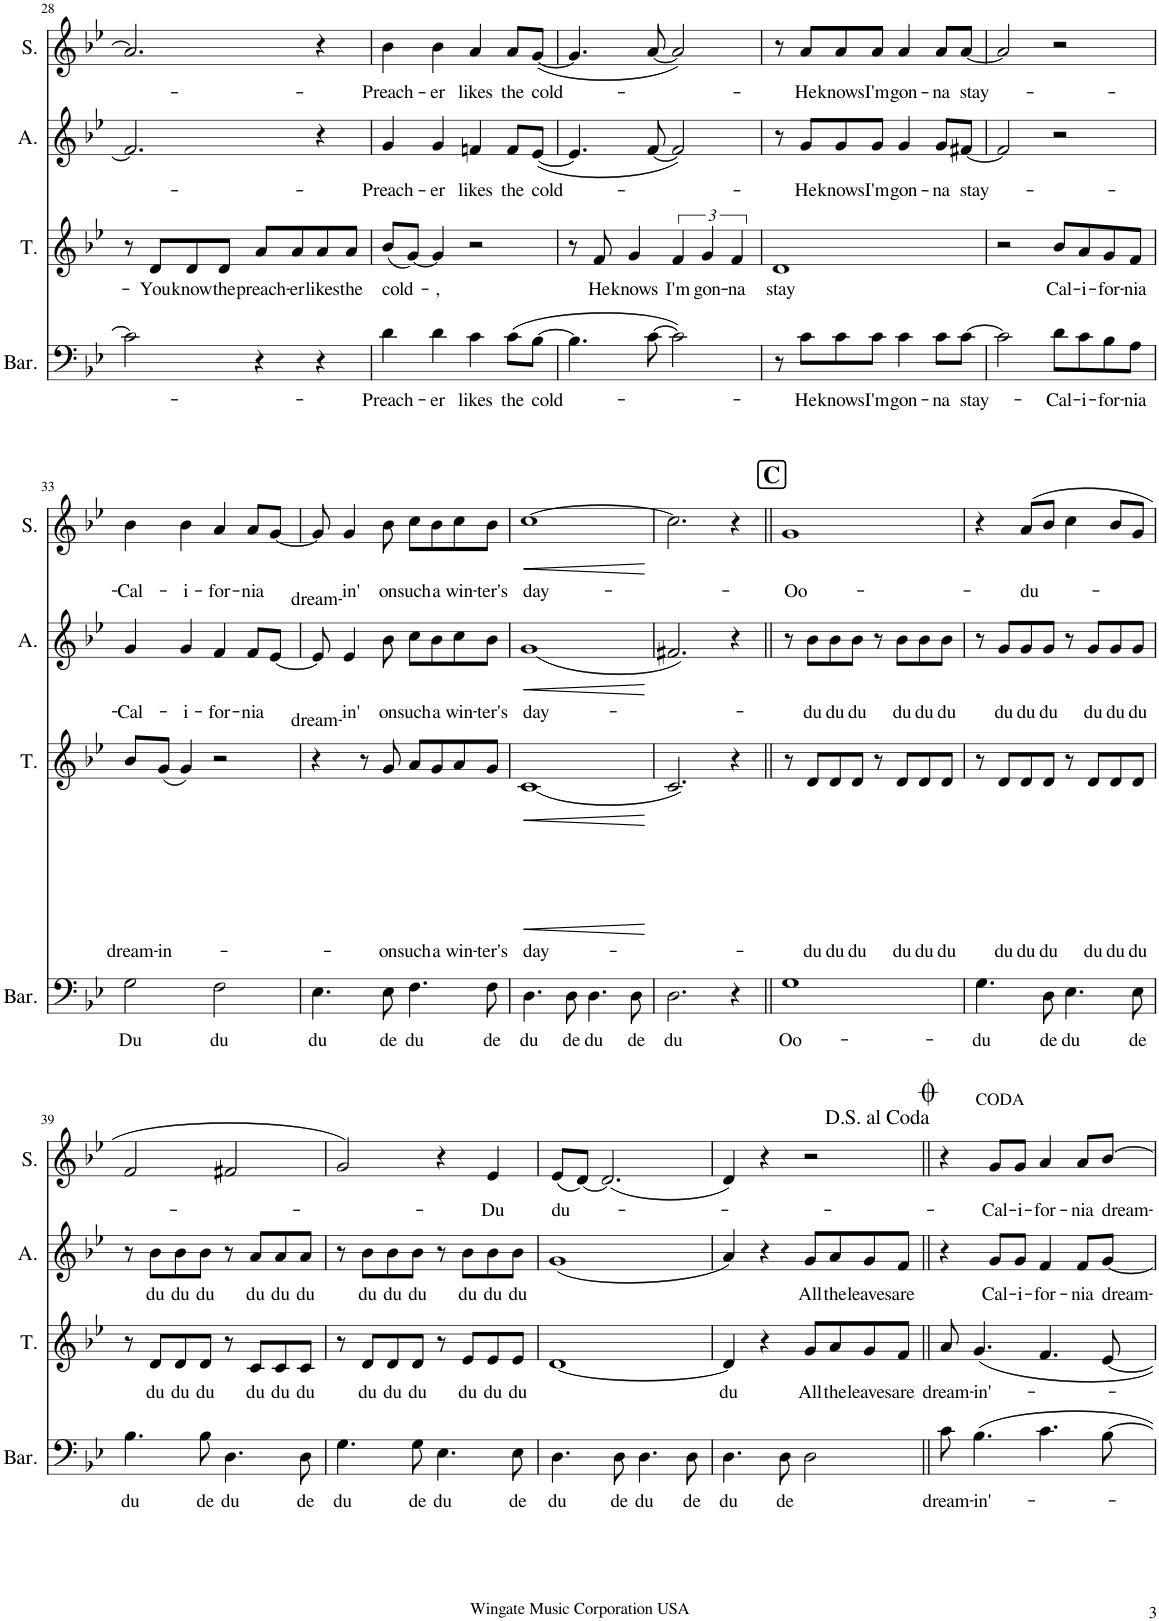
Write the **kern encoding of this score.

**kern	**text	**kern	**text	**dynam	**kern	**text	**dynam	**kern	**text	**dynam
*part4	*part4	*part3	*part3	*part3	*part2	*part2	*part2	*part1	*part1	*part1
*staff4	*staff4	*staff3	*staff3	*staff3	*staff2	*staff2	*staff2	*staff1	*staff1	*staff1
*I"Baritone	*	*I"Tenor	*	*	*I"Alto	*	*	*I"Soprano	*	*
*I'Bar.	*	*I'T.	*	*	*I'A.	*	*	*I'S.	*	*
!!LO:PB:g=z
*clefF4	*	*clefG2	*	*	*clefG2	*	*	*clefG2	*	*
*k[b-e-]	*	*k[b-e-]	*	*	*k[b-e-]	*	*	*k[b-e-]	*	*
*M4/4	*	*M4/4	*	*	*M4/4	*	*	*M4/4	*	*
=28	=28	=28	=28	=28	=28	=28	=28	=28	=28	=28
2c\]	.	8r	.	.	2.f#/]	.	.	2.a/]	.	.
!	!	!	!LO:LY:b	!	!	!	!	!	!	!
.	.	8d/L	You	.	.	.	.	.	.	.
!	!	!	!LO:LY:b	!	!	!	!	!	!	!
.	.	8d/	know	.	.	.	.	.	.	.
!	!	!	!LO:LY:b	!	!	!	!	!	!	!
.	.	8d/J	the	.	.	.	.	.	.	.
!	!	!	!LO:LY:b	!	!	!	!	!	!	!
4r	.	8a/L	preach-	.	.	.	.	.	.	.
!	!	!	!LO:LY:b	!	!	!	!	!	!	!
.	.	8a/	-er	.	.	.	.	.	.	.
!	!	!	!LO:LY:b	!	!	!	!	!	!	!
4r	.	8a/	likes	.	4r	.	.	4r	.	.
!	!	!	!LO:LY:b	!	!	!	!	!	!	!
.	.	8a/J	the	.	.	.	.	.	.	.
=29	=29	=29	=29	=29	=29	=29	=29	=29	=29	=29
!	!LO:LY:b	!	!LO:LY:b	!	!	!LO:LY:b	!	!	!LO:LY:b	!
4d\	-Preach-	(8b-/L	cold-	.	4g/	-Preach-	.	4b-\	-Preach-	.
.	.	[8g/J)	.	.	.	.	.	.	.	.
!	!LO:LY:b	!	!LO:LY:b	!	!	!LO:LY:b	!	!	!LO:LY:b	!
4d\	-er	4g/]	-,	.	4g/	-er	.	4b-\	-er	.
!	!LO:LY:b	!	!	!	!	!LO:LY:b	!	!	!LO:LY:b	!
4c\	likes	2r	.	.	4fn/	likes	.	4a/	likes	.
!	!LO:LY:b	!	!	!	!	!LO:LY:b	!	!	!LO:LY:b	!
(8c\L	the	.	.	.	8f/L	the	.	8a/L	the	.
!	!LO:LY:b	!	!	!	!	!LO:LY:b	!	!	!LO:LY:b	!
[8B-\J	cold-	.	.	.	([8e-/J	cold-	.	([8g/J	cold-	.
=30	=30	=30	=30	=30	=30	=30	=30	=30	=30	=30
4.B-\]	.	8r	.	.	4.e-/]	.	.	4.g/]	.	.
!	!	!	!LO:LY:b	!	!	!	!	!	!	!
.	.	8f/	He	.	.	.	.	.	.	.
!	!	!	!LO:LY:b	!	!	!	!	!	!	!
.	.	4g/	knows	.	.	.	.	.	.	.
[8c\	.	.	.	.	[8f/	.	.	[8a/	.	.
!	!	!	!LO:LY:b	!	!	!	!	!	!	!
2c\])	.	6f/	I'm	.	2f/])	.	.	2a/])	.	.
!	!	!	!LO:LY:b	!	!	!	!	!	!	!
.	.	6g/	gon-	.	.	.	.	.	.	.
!	!	!	!LO:LY:b	!	!	!	!	!	!	!
.	.	6f/	-na	.	.	.	.	.	.	.
=31	=31	=31	=31	=31	=31	=31	=31	=31	=31	=31
!	!	!	!LO:LY:b	!	!	!	!	!	!	!
8r	.	1d	stay	.	8r	.	.	8r	.	.
!	!LO:LY:b	!	!	!	!	!LO:LY:b	!	!	!LO:LY:b	!
8c\L	He	.	.	.	8g/L	He	.	8a/L	He	.
!	!LO:LY:b	!	!	!	!	!LO:LY:b	!	!	!LO:LY:b	!
8c\	knows	.	.	.	8g/	knows	.	8a/	knows	.
!	!LO:LY:b	!	!	!	!	!LO:LY:b	!	!	!LO:LY:b	!
8c\J	I'm	.	.	.	8g/J	I'm	.	8a/J	I'm	.
!	!LO:LY:b	!	!	!	!	!LO:LY:b	!	!	!LO:LY:b	!
4c\	gon-	.	.	.	4g/	gon-	.	4a/	gon-	.
!	!LO:LY:b	!	!	!	!	!LO:LY:b	!	!	!LO:LY:b	!
8c\L	-na	.	.	.	8g/L	-na	.	8a/L	-na	.
!	!LO:LY:b	!	!	!	!	!LO:LY:b	!	!	!LO:LY:b	!
[8c\J	stay-	.	.	.	[8f#X/J	stay-	.	[8a/J	stay-	.
=32	=32	=32	=32	=32	=32	=32	=32	=32	=32	=32
2c\]	.	2r	.	.	2f#/]	.	.	2a/]	.	.
!	!LO:LY:b	!	!LO:LY:b	!	!	!	!	!	!	!
8d\L	Cal-	8b-/L	Cal-	.	2r	.	.	2r	.	.
!	!LO:LY:b	!	!LO:LY:b	!	!	!	!	!	!	!
8c\	-i-	8a/	-i-	.	.	.	.	.	.	.
!	!LO:LY:b	!	!LO:LY:b	!	!	!	!	!	!	!
8B-\	-for-	8g/	-for-	.	.	.	.	.	.	.
!	!LO:LY:b	!	!LO:LY:b	!	!	!	!	!	!	!
8A\J	-nia	8f/J	-nia	.	.	.	.	.	.	.
!!LO:LB:g=z
=33	=33	=33	=33	=33	=33	=33	=33	=33	=33	=33
!	!LO:LY:b	!	!LO:LY:b	!	!	!LO:LY:b	!	!	!LO:LY:b	!
2G\	Du	8b-/L	dream-	.	4g/	Cal-	.	4b-\	Cal-	.
!	!	!	!LO:LY:b	!	!	!	!	!	!	!
.	.	(8g/J	-in-	.	.	.	.	.	.	.
!	!	!	!	!	!	!LO:LY:b	!	!	!LO:LY:b	!
.	.	4g/)	.	.	4g/	-i-	.	4b-\	-i-	.
!	!LO:LY:b	!	!	!	!	!LO:LY:b	!	!	!LO:LY:b	!
2F\	du	2r	.	.	4f/	-for-	.	4a/	-for-	.
!	!	!	!	!	!	!LO:LY:b	!	!	!LO:LY:b	!
.	.	.	.	.	8f/L	-nia	.	8a/L	-nia	.
!	!	!	!	!	!	!LO:LY:b	!	!	!LO:LY:b	!
.	.	.	.	.	[8e-/J	dream-	.	[8g/J	dream-	.
=34	=34	=34	=34	=34	=34	=34	=34	=34	=34	=34
!	!LO:LY:b	!	!	!	!	!	!	!	!	!
4.E-\	du	4r	.	.	8e-/]	.	.	8g/]	.	.
!	!	!	!	!	!	!LO:LY:b	!	!	!LO:LY:b	!
.	.	.	.	.	4e-/	-in'	.	4g/	-in'	.
.	.	8r	.	.	.	.	.	.	.	.
!	!LO:LY:b	!	!LO:LY:b	!	!	!LO:LY:b	!	!	!LO:LY:b	!
8E-\	de	8g/	on	.	8b-\	on	.	8b-\	on	.
!	!LO:LY:b	!	!LO:LY:b	!	!	!LO:LY:b	!	!	!LO:LY:b	!
4.F\	du	8a/L	such	.	8cc\L	such	.	8cc\L	such	.
!	!	!	!LO:LY:b	!	!	!LO:LY:b	!	!	!LO:LY:b	!
.	.	8g/	a	.	8b-\	a	.	8b-\	a	.
!	!	!	!LO:LY:b	!	!	!LO:LY:b	!	!	!LO:LY:b	!
.	.	8a/	win-	.	8cc\	win-	.	8cc\	win-	.
!	!LO:LY:b	!	!LO:LY:b	!	!	!LO:LY:b	!	!	!LO:LY:b	!
8F\	de	8g/J	-ter's	.	8b-\J	-ter's	.	8b-\J	-ter's	.
=35	=35	=35	=35	=35	=35	=35	=35	=35	=35	=35
!	!LO:LY:b	!	!LO:LY:b	!LO:HP:b	!	!	!	!	!	!
!	!	!	!	!LO:HP:n=1:b	!	!LO:LY:b	!LO:HP:b	!	!LO:LY:b	!LO:HP:b
4.D\	du	(1c	day-	< <	(1g	day-	<	[1cc	day-	<
!	!LO:LY:b	!	!	!	!	!	!	!	!	!
8D\	de	.	.	.	.	.	.	.	.	.
!	!LO:LY:b	!	!	!	!	!	!	!	!	!
4.D\	du	.	.	.	.	.	.	.	.	.
!	!LO:LY:b	!	!	!	!	!	!	!	!	!
8D\	de	.	.	.	.	.	.	.	.	.
.	.	.	.	[	.	.	[	.	.	[
=36	=36	=36	=36	=36	=36	=36	=36	=36	=36	=36
!	!LO:LY:b	!	!	!	!	!	!	!	!	!
2.D\	du	2.c/)	.	.	2.f#X/)	.	.	2.cc\]	.	.
4r	.	4r	.	[	4r	.	.	4r	.	.
!!LO:REH:place=s1:a:B:cj:fs=14:t=C
=37||	=37||	=37||	=37||	=37||	=37||	=37||	=37||	=37||	=37||	=37||
!	!LO:LY:b	!	!	!	!	!	!	!	!LO:LY:b	!
1G	Oo-	8r	.	.	8r	.	.	1g	Oo-	.
!	!	!	!LO:LY:b	!	!	!LO:LY:b	!	!	!	!
.	.	8d/L	du	.	8b-\L	du	.	.	.	.
!	!	!	!LO:LY:b	!	!	!LO:LY:b	!	!	!	!
.	.	8d/	du	.	8b-\	du	.	.	.	.
!	!	!	!LO:LY:b	!	!	!LO:LY:b	!	!	!	!
.	.	8d/J	du	.	8b-\J	du	.	.	.	.
.	.	8r	.	.	8r	.	.	.	.	.
!	!	!	!LO:LY:b	!	!	!LO:LY:b	!	!	!	!
.	.	8d/L	du	.	8b-\L	du	.	.	.	.
!	!	!	!LO:LY:b	!	!	!LO:LY:b	!	!	!	!
.	.	8d/	du	.	8b-\	du	.	.	.	.
!	!	!	!LO:LY:b	!	!	!LO:LY:b	!	!	!	!
.	.	8d/J	du	.	8b-\J	du	.	.	.	.
=38	=38	=38	=38	=38	=38	=38	=38	=38	=38	=38
!	!LO:LY:b	!	!	!	!	!	!	!	!	!
4.G\	du	8r	.	.	8r	.	.	4r	.	.
!	!	!	!LO:LY:b	!	!	!LO:LY:b	!	!	!	!
.	.	8d/L	du	.	8g/L	du	.	.	.	.
!	!	!	!LO:LY:b	!	!	!LO:LY:b	!	!	!LO:LY:b	!
.	.	8d/	du	.	8g/	du	.	(8a/L	-du-	.
!	!LO:LY:b	!	!LO:LY:b	!	!	!LO:LY:b	!	!	!	!
8D\	de	8d/J	du	.	8g/J	du	.	8b-/J	.	.
!	!LO:LY:b	!	!	!	!	!	!	!	!	!
4.E-\	du	8r	.	.	8r	.	.	4cc\	.	.
!	!	!	!LO:LY:b	!	!	!LO:LY:b	!	!	!	!
.	.	8d/L	du	.	8g/L	du	.	.	.	.
!	!	!	!LO:LY:b	!	!	!LO:LY:b	!	!	!	!
.	.	8d/	du	.	8g/	du	.	8b-/L	.	.
!	!LO:LY:b	!	!LO:LY:b	!	!	!LO:LY:b	!	!	!	!
8E-\	de	8d/J	du	.	8g/J	du	.	8g/J	.	.
!!LO:LB:g=z
=39	=39	=39	=39	=39	=39	=39	=39	=39	=39	=39
!	!LO:LY:b	!	!	!	!	!	!	!	!	!
4.B-\	du	8r	.	.	8r	.	.	2f/	.	.
!	!	!	!LO:LY:b	!	!	!LO:LY:b	!	!	!	!
.	.	8d/L	du	.	8b-\L	du	.	.	.	.
!	!	!	!LO:LY:b	!	!	!LO:LY:b	!	!	!	!
.	.	8d/	du	.	8b-\	du	.	.	.	.
!	!LO:LY:b	!	!LO:LY:b	!	!	!LO:LY:b	!	!	!	!
8B-\	de	8d/J	du	.	8b-\J	du	.	.	.	.
!	!LO:LY:b	!	!	!	!	!	!	!	!	!
4.D\	du	8r	.	.	8r	.	.	2f#X/	.	.
!	!	!	!LO:LY:b	!	!	!LO:LY:b	!	!	!	!
.	.	8c/L	du	.	8a/L	du	.	.	.	.
!	!	!	!LO:LY:b	!	!	!LO:LY:b	!	!	!	!
.	.	8c/	du	.	8a/	du	.	.	.	.
!	!LO:LY:b	!	!LO:LY:b	!	!	!LO:LY:b	!	!	!	!
8D\	de	8c/J	du	.	8a/J	du	.	.	.	.
=40	=40	=40	=40	=40	=40	=40	=40	=40	=40	=40
!	!LO:LY:b	!	!	!	!	!	!	!	!	!
4.G\	du	8r	.	.	8r	.	.	2g/)	.	.
!	!	!	!LO:LY:b	!	!	!LO:LY:b	!	!	!	!
.	.	8d/L	du	.	8b-\L	du	.	.	.	.
!	!	!	!LO:LY:b	!	!	!LO:LY:b	!	!	!	!
.	.	8d/	du	.	8b-\	du	.	.	.	.
!	!LO:LY:b	!	!LO:LY:b	!	!	!LO:LY:b	!	!	!	!
8G\	de	8d/J	du	.	8b-\J	du	.	.	.	.
!	!LO:LY:b	!	!	!	!	!	!	!	!	!
4.E-\	du	8r	.	.	8r	.	.	4r	.	.
!	!	!	!LO:LY:b	!	!	!LO:LY:b	!	!	!	!
.	.	8e-/L	du	.	8b-\L	du	.	.	.	.
!	!	!	!LO:LY:b	!	!	!LO:LY:b	!	!	!LO:LY:b	!
.	.	8e-/	du	.	8b-\	du	.	4e-/	Du	.
!	!LO:LY:b	!	!LO:LY:b	!	!	!LO:LY:b	!	!	!	!
8E-\	de	8e-/J	du	.	8b-\J	du	.	.	.	.
=41	=41	=41	=41	=41	=41	=41	=41	=41	=41	=41
!	!LO:LY:b	!	!	!	!	!	!	!	!LO:LY:b	!
4.D\	du	[1d	.	.	(1g	.	.	(8e-/L	du-	.
.	.	.	.	.	.	.	.	[8d/J)	.	.
.	.	.	.	.	.	.	.	(2.d/]	.	.
!	!LO:LY:b	!	!	!	!	!	!	!	!	!
8D\	de	.	.	.	.	.	.	.	.	.
!	!LO:LY:b	!	!	!	!	!	!	!	!	!
4.D\	du	.	.	.	.	.	.	.	.	.
!	!LO:LY:b	!	!	!	!	!	!	!	!	!
8D\	de	.	.	.	.	.	.	.	.	.
=42	=42	=42	=42	=42	=42	=42	=42	=42	=42	=42
!	!LO:LY:b	!	!LO:LY:b	!	!	!	!	!	!	!
4.D\	du	4d/]	du	.	4a/)	.	.	4d/)	.	.
.	.	4r	.	.	4r	.	.	4r	.	.
!	!LO:LY:b	!	!	!	!	!	!	!	!	!
8D\	de	.	.	.	.	.	.	.	.	.
!	!	!	!LO:LY:b	!	!	!LO:LY:b	!	!	!	!
2D\	.	8g/L	All	.	8g/L	All	.	2r	.	.
!	!	!	!LO:LY:b	!	!	!LO:LY:b	!	!	!	!
.	.	8a/	the	.	8a/	the	.	.	.	.
!	!	!	!LO:LY:b	!	!	!LO:LY:b	!	!	!	!
.	.	8g/	leaves	.	8g/	leaves	.	.	.	.
!	!	!	!LO:LY:b	!	!	!LO:LY:b	!	!	!	!
.	.	8f/J	are	.	8f/J	are	.	.	.	.
=43||	=43||	=43||	=43||	=43||	=43||	=43||	=43||	=43||	=43||	=43||
!	!LO:LY:b	!	!LO:LY:b	!	!	!	!	!	!	!
8c\	dream-	8a/	dream-	.	4r	.	.	4r	.	.
!	!LO:LY:b	!	!LO:LY:b	!	!	!	!	!	!	!
4.B-\	-in'-	4.g/	-in'-	.	.	.	.	.	.	.
!	!	!	!	!	!	!LO:LY:b	!	!	!LO:LY:b	!
.	.	.	.	.	8g/L	Cal-	.	8g/L	Cal-	.
!	!	!	!	!	!	!LO:LY:b	!	!	!LO:LY:b	!
.	.	.	.	.	8g/J	-i-	.	8g/J	-i-	.
!	!	!	!	!	!	!LO:LY:b	!	!	!LO:LY:b	!
4.c\	.	4.f/	.	.	4f/	-for-	.	4a/	-for-	.
!	!	!	!	!	!	!LO:LY:b	!	!	!LO:LY:b	!
.	.	.	.	.	8f/L	-nia	.	8a/L	-nia	.
!	!	!	!	!	!	!LO:LY:b	!	!	!LO:LY:b	!
[8B-\	.	[8e-/	.	.	[8g/J	dream-	.	[8b-/J	dream-	.
=	=	=	=	=	=	=	=	=	=	=
*-	*-	*-	*-	*-	*-	*-	*-	*-	*-	*-
